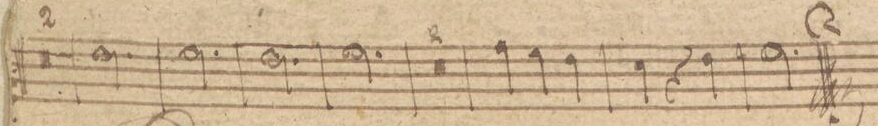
**kern
*I"Cornu Primo in D
*clefG2
*k[f#c#]
*M3/4
1.r
=171
=172
2.e\
=173
2.f#\
=174
2.e\
=175
2.f#\
=176
1.r
=177
=178
4g\
4f#\
4e\
=179
4d\
4r
4e\
=180
2.f#\
==
*-
